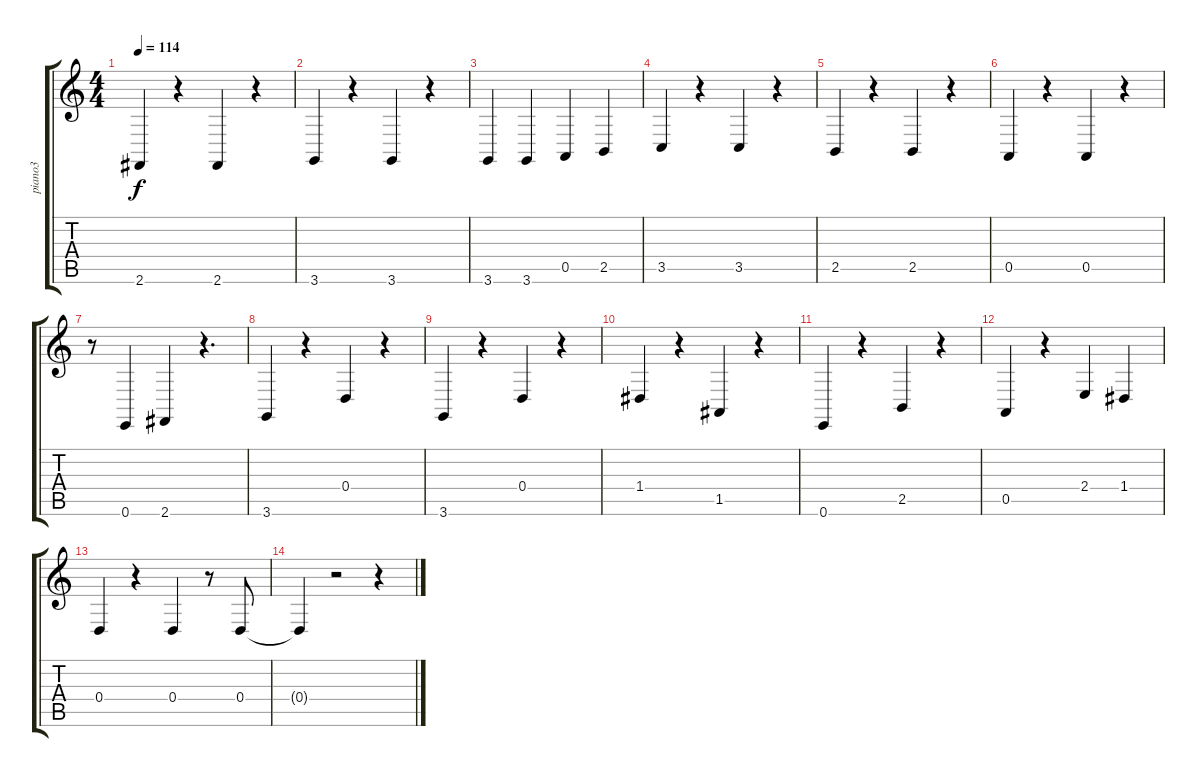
\track ("piano3              " "piano3    ") {instrument acousticgrandpiano}
\staff {score tabs}
\tuning (E4 B3 G3 D3 A2 E2) {hide}
\ts (4 4)
\tempo 114
\clef g2
\ks c
2.6.4{dy f} r.4 2.6.4 r.4 |
3.6.4 r.4 3.6.4 r.4 |
3.6.4 3.6.4 0.5.4 2.5.4 |
3.5.4 r.4 3.5.4 r.4 |
2.5.4 r.4 2.5.4 r.4 |
0.5.4 r.4 0.5.4 r.4 |
r.8 0.6.4 2.6.4 r.4{d} |
3.6.4 r.4 0.4.4 r.4 |
3.6.4 r.4 0.4.4 r.4 |
1.4.4 r.4 1.5.4 r.4 |
0.6.4 r.4 2.5.4 r.4 |
0.5.4 r.4 2.4.4 1.4.4 |
0.4.4 r.4 0.4.4 r.8 0.4.8 |
0.4{t}.4 r.2 r.4
